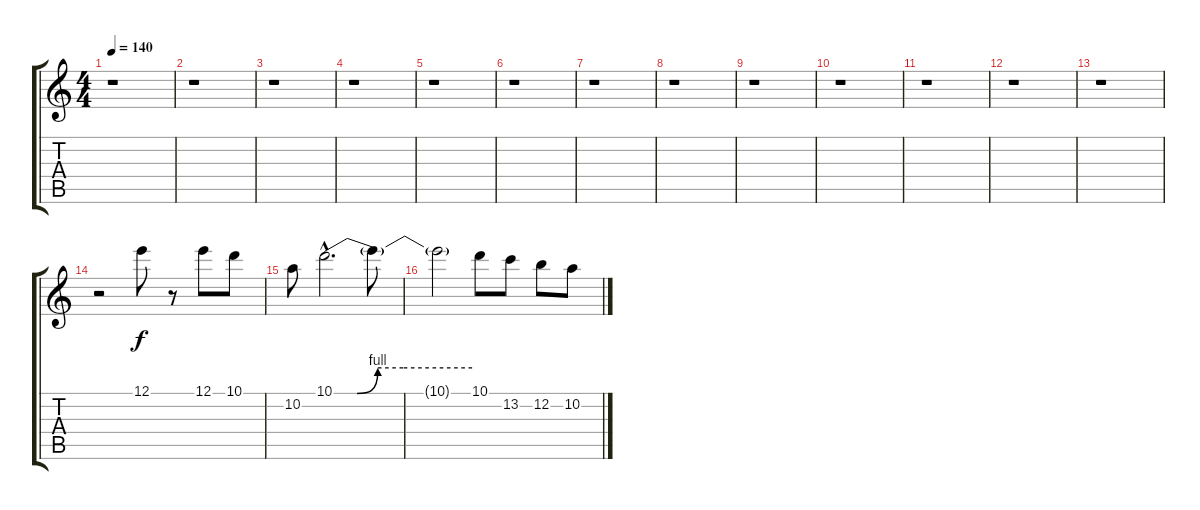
\track "" {instrument electricguitarclean}
\staff {score tabs}
\tuning (E4 B3 G3 D3 A2 E2) {hide}
\ts (4 4)
\tempo 140
\clef g2
\ks c
r.1{dy f} |
r.1 |
r.1 |
r.1 |
r.1 |
r.1 |
r.1 |
r.1 |
r.1 |
r.1 |
r.1 |
r.1 |
r.1 |
\section ("" "")
r.2{volume 12 instrument lead5charang} 12.1.8 r.8 12.1.8 10.1.8 |
10.2.8{instrument lead5charang} 10.1{be (custom 0 0 10 0 19 4 30 4 60 4) hac}.2{d} 10.1{t}.8 |
10.1{t}.2{instrument lead5charang} 10.1.8 13.2.8 12.2.8 10.2.8
